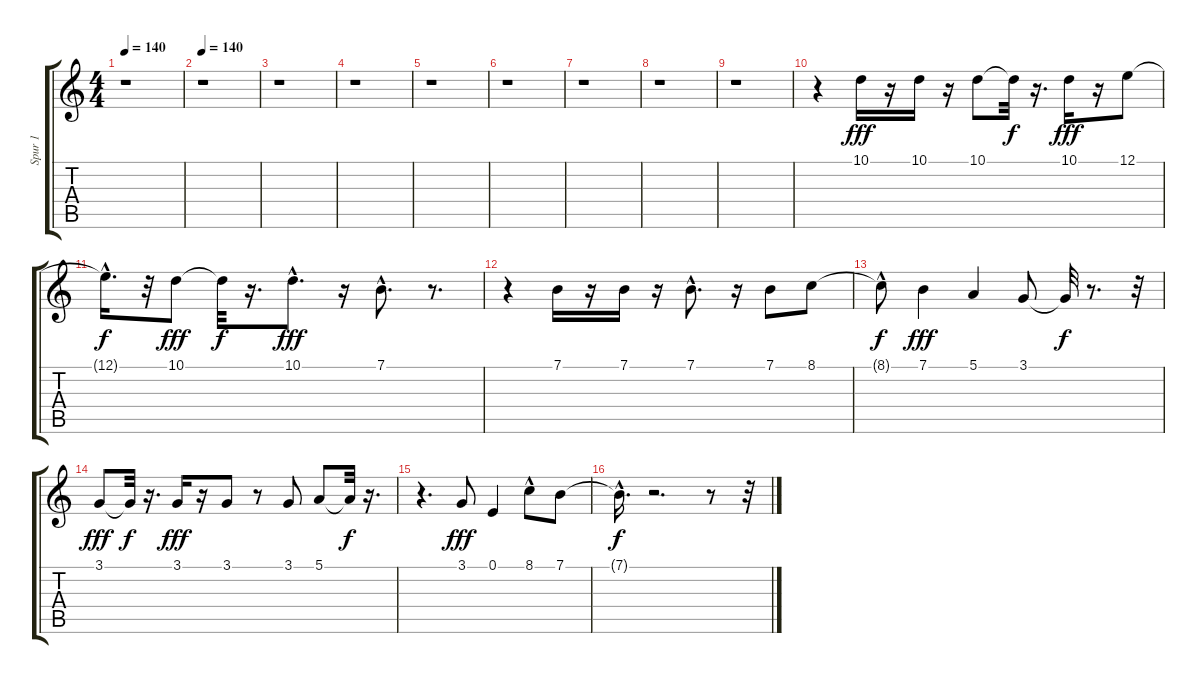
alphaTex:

\track ("Spur 1" "Spur 1") {instrument ocarina}
\staff {score tabs}
\tuning (E4 B3 G3 D3 A2 E2) {hide}
\ts (4 4)
\tempo 140
\clef g2
\ks c
r.1{dy fff instrument ocarina} |
\tempo 140
r.1 |
r.1 |
r.1 |
r.1 |
r.1 |
r.1 |
r.1 |
r.1 |
r.4 10.1.16 r.16 10.1.16 r.16 10.1.8 10.1{t}.32{dy f} r.16{d} 10.1.16{dy fff} r.16 12.1.8 |
12.1{hac t}.16{d dy f} r.32 10.1.8{dy fff} 10.1{t}.32{dy f} r.16{d} 10.1{hac}.8{d dy fff} r.16 7.1{hac}.8{d} r.8{d} |
r.4 7.1.16 r.16 7.1.16 r.16 7.1{hac}.8{d} r.16 7.1.8 8.1.8 |
8.1{hac t}.8{dy f} 7.1.4{dy fff} 5.1.4 3.1.8 3.1{t}.32{dy f} r.8{d} r.32 |
3.1.8{dy fff} 3.1{t}.32{dy f} r.16{d} 3.1.16{dy fff} r.16 3.1.8 r.8 3.1.8 5.1.8 5.1{t}.32{dy f} r.16{d} |
r.4{d} 3.1.8{dy fff} 0.1.4 8.1{hac}.8 7.1.8 |
7.1{hac t}.16{d dy f} r.2{d} r.8 r.32
